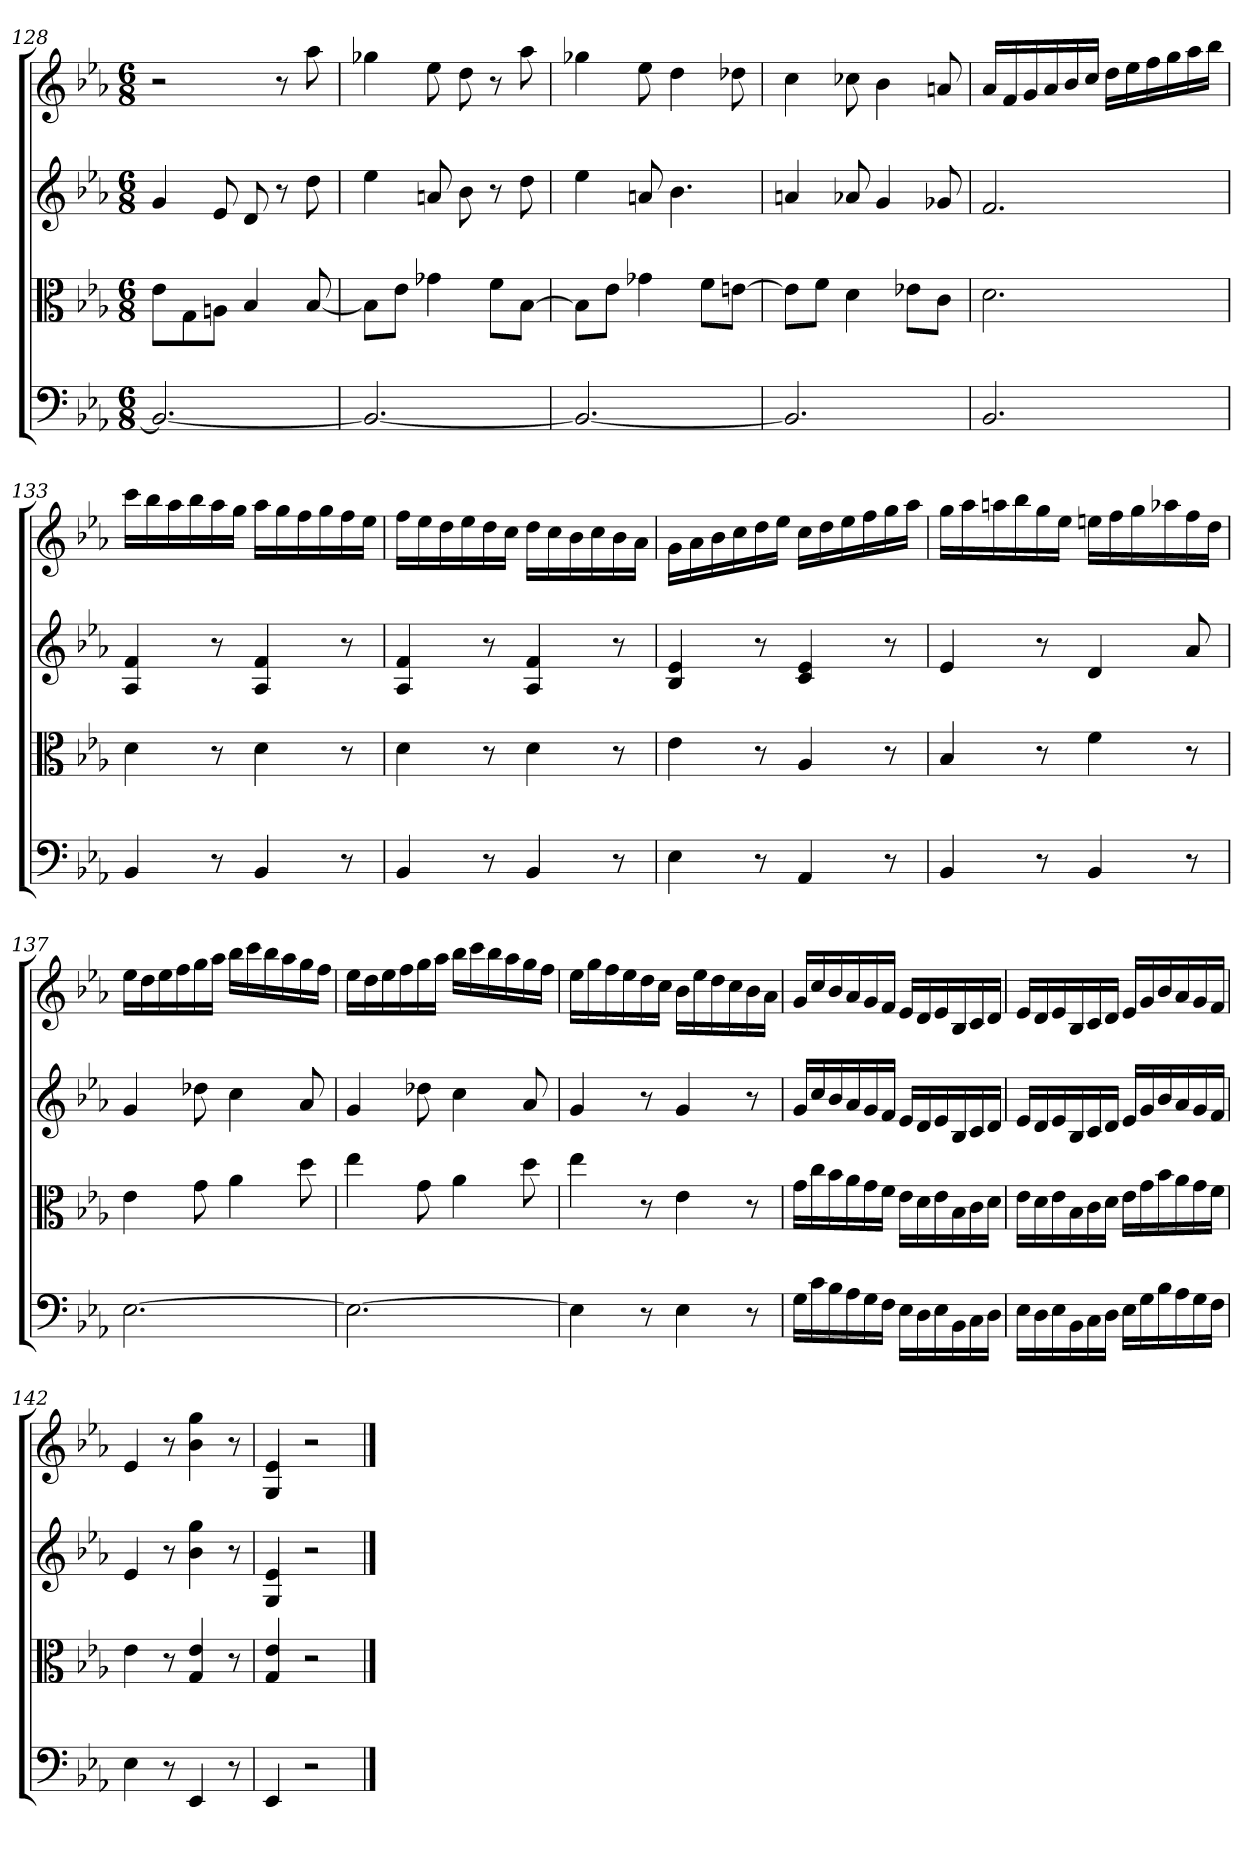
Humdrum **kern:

**kern	**kern	**kern	**kern
*part4	*part3	*part2	*part1
*staff4	*staff3	*staff2	*staff1
*clefF4	*clefC3	*	*
*k[b-e-a-]	*k[b-e-a-]	*k[b-e-a-]	*k[b-e-a-]
*E-:	*E-:	*E-:	*E-:
*M6/8	*M6/8	*M6/8	*M6/8
=128	=128	=128	=128
2.BB-_	8e-\L	4g	2r
.	8G\	.	.
.	8An\J	8e-	.
.	4B-	8d	.
.	.	8r	8r
.	[8B-	8dd	8aa-
=129	=129	=129	=129
2.BB-_	8B-\L]	4ee-	4gg-X
.	8e-\J	.	.
.	4g-X	8an	8ee-
.	.	8b-	8dd
.	8f\L	8r	8r
.	[8B-\J	8dd	8aa-
=130	=130	=130	=130
2.BB-_	8B-\L]	4ee-	4gg-X
.	8e-\J	.	.
.	4g-X	8an	8ee-
.	.	4.b-	4dd
.	8f\L	.	.
.	[8en\J	.	8dd-X
=131	=131	=131	=131
2.BB-]	8e\L]	4an	4cc
.	8f\J	.	.
.	4d	8a-X	8cc-X
.	.	4g	4b-
.	8e-X\L	.	.
.	8c\J	8g-X	8an
=132	=132	=132	=132
2.BB-	2.d	2.f	16a-LL
.	.	.	16f
.	.	.	16g
.	.	.	16a-
.	.	.	16b-
.	.	.	16ccJJ
.	.	.	16ddLL
.	.	.	16ee-
.	.	.	16ff
.	.	.	16gg
.	.	.	16aa-
.	.	.	16bb-JJ
=133	=133	=133	=133
4BB-	4d	4A- 4f	16cccLL
.	.	.	16bb-
.	.	.	16aa-
.	.	.	16bb-
8r	8r	8r	16aa-
.	.	.	16ggJJ
4BB-	4d	4A- 4f	16aa-LL
.	.	.	16gg
.	.	.	16ff
.	.	.	16gg
8r	8r	8r	16ff
.	.	.	16ee-JJ
=134	=134	=134	=134
4BB-	4d	4A- 4f	16ffLL
.	.	.	16ee-
.	.	.	16dd
.	.	.	16ee-
8r	8r	8r	16dd
.	.	.	16ccJJ
4BB-	4d	4A- 4f	16ddLL
.	.	.	16cc
.	.	.	16b-
.	.	.	16cc
8r	8r	8r	16b-
.	.	.	16a-JJ
=135	=135	=135	=135
4E-	4e-	4B- 4e-	16gLL
.	.	.	16a-
.	.	.	16b-
.	.	.	16cc
8r	8r	8r	16dd
.	.	.	16ee-JJ
4AA-	4A-	4c 4e-	16ccLL
.	.	.	16dd
.	.	.	16ee-
.	.	.	16ff
8r	8r	8r	16gg
.	.	.	16aa-JJ
=136	=136	=136	=136
4BB-	4B-	4e-	16ggLL
.	.	.	16aa-
.	.	.	16aan
.	.	.	16bb-
8r	8r	8r	16gg
.	.	.	16ee-JJ
4BB-	4f	4d	16eenLL
.	.	.	16ff
.	.	.	16gg
.	.	.	16aa-X
8r	8r	8a-	16ff
.	.	.	16ddJJ
=137	=137	=137	=137
[2.E-	4e-	4g	16ee-LL
.	.	.	16dd
.	.	.	16ee-
.	.	.	16ff
.	8g	8dd-X	16gg
.	.	.	16aa-JJ
.	4a-	4cc	16bb-LL
.	.	.	16ccc
.	.	.	16bb-
.	.	.	16aa-
.	8dd	8a-	16gg
.	.	.	16ffJJ
=138	=138	=138	=138
2.E-_	4ee-	4g	16ee-LL
.	.	.	16dd
.	.	.	16ee-
.	.	.	16ff
.	8g	8dd-X	16gg
.	.	.	16aa-JJ
.	4a-	4cc	16bb-LL
.	.	.	16ccc
.	.	.	16bb-
.	.	.	16aa-
.	8dd	8a-	16gg
.	.	.	16ffJJ
=139	=139	=139	=139
4E-]	4ee-	4g	16ee-LL
.	.	.	16gg
.	.	.	16ff
.	.	.	16ee-
8r	8r	8r	16dd
.	.	.	16ccJJ
4E-	4e-	4g	16b-LL
.	.	.	16ee-
.	.	.	16dd
.	.	.	16cc
8r	8r	8r	16b-
.	.	.	16a-JJ
=140	=140	=140	=140
16G\LL	16g\LL	16gLL	16gLL
16c\	16cc\	16cc	16cc
16B-\	16b-\	16b-	16b-
16A-\	16a-\	16a-	16a-
16G\	16g\	16g	16g
16F\JJ	16f\JJ	16fJJ	16fJJ
16E-\LL	16e-\LL	16e-LL	16e-LL
16D\	16d\	16d	16d
16E-\	16e-\	16e-	16e-
16BB-\	16B-\	16B-	16B-
16C\	16c\	16c	16c
16D\JJ	16d\JJ	16dJJ	16dJJ
=141	=141	=141	=141
16E-\LL	16e-\LL	16e-LL	16e-LL
16D\	16d\	16d	16d
16E-\	16e-\	16e-	16e-
16BB-\	16B-\	16B-	16B-
16C\	16c\	16c	16c
16D\JJ	16d\JJ	16dJJ	16dJJ
16E-\LL	16e-\LL	16e-LL	16e-LL
16G\	16g\	16g	16g
16B-\	16b-\	16b-	16b-
16A-\	16a-\	16a-	16a-
16G\	16g\	16g	16g
16F\JJ	16f\JJ	16fJJ	16fJJ
=142	=142	=142	=142
4E-	4e-	4e-	4e-
8r	8r	8r	8r
4EE-	4G 4e-	4b- 4gg	4b- 4gg
8r	8r	8r	8r
=143	=143	=143	=143
4EE-	4G 4e-	4G 4e-	4G 4e-
2r	2r	2r	2r
==	==	==	==
*-	*-	*-	*-
